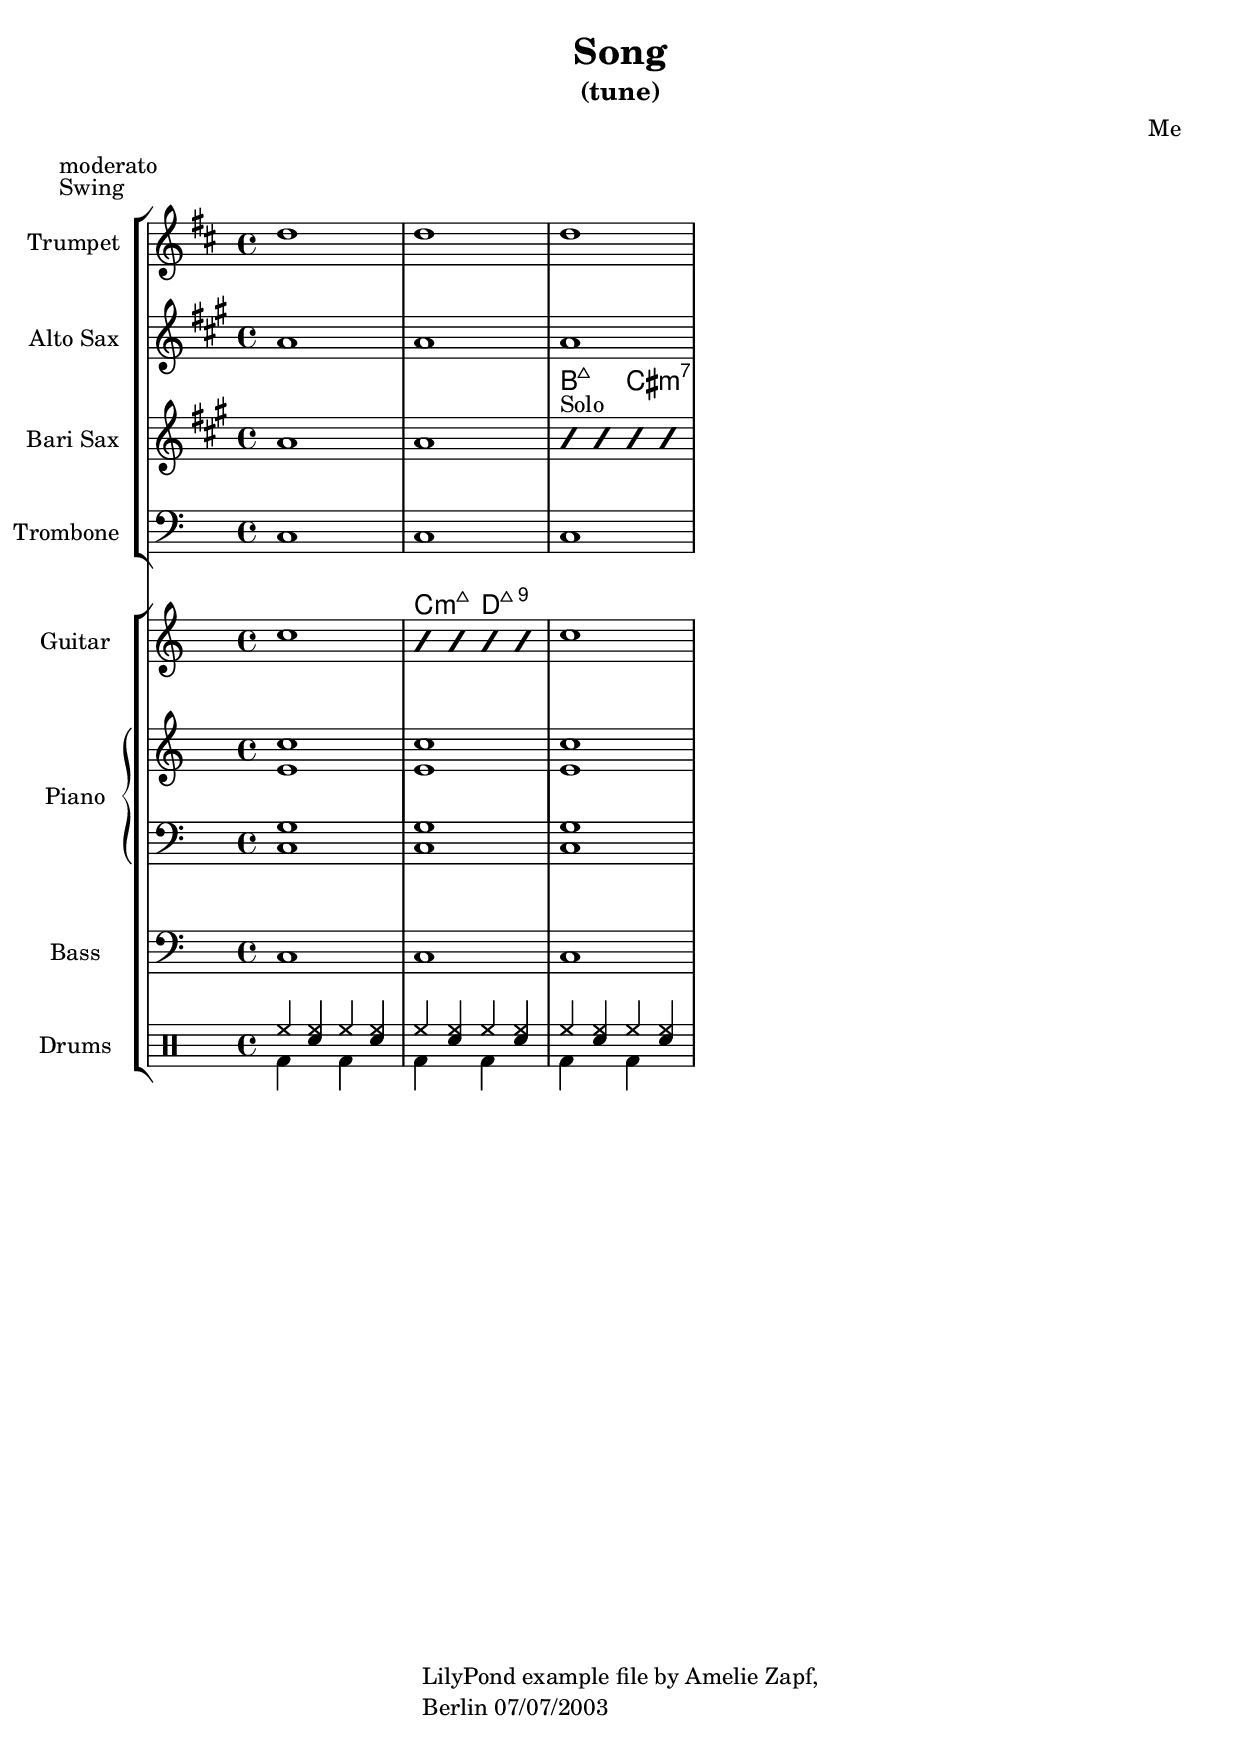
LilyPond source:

%% Do not edit this file; it is automatically
%% generated from LSR http://lsr.dsi.unimi.it
%% This file is in the public domain.
\version "2.13.39"

\header {
  lsrtags = "keyboards, percussion, fretted-strings, template"

%% Translation of GIT committish: a874fda3641c9e02f61be5c41b215b8304b8ed00
  texidoces = "
Ésta es una plantilla bastante avanzada, para un conjunto de
jazz. Observe que la notación de todos los instrumentos está en
@code{\\key c \\major} (Do mayor). Esto se refiere al tono de
concierto; la armadura se transporta automáticamente si la música está
dentro de una sección @code{\\transpose}.

"
  doctitlees = "Plantilla para combo de jazz"


%% Translation of GIT committish: 0a868be38a775ecb1ef935b079000cebbc64de40
  texidocde = "
Hier ist ein ziemlich kompliziertes Beispiel für ein Jazz-Ensemble. Achtung:
Alle Instrumente sind in @code{\\key c \major} (C-Dur) notiert. Das bezieht sich
auf die klingende Musik: LilyPond transponiert die Tonart automatisch, wenn
sich die Noten innerhalb eines @code{\\transpose}-Abschnitts befinden.

"

  doctitlede = "Vorlage für Jazz-Combo"

%% Translation of GIT committish: bdfe3dc8175a2d7e9ea0800b5b04cfb68fe58a7a
  texidocfr = "
Bien que compliqué de prime abord, voici un canevas tout à fait indiqué
pour les ensembles de jazz.  Vous noterez que tous les instruments sont
notés en ut (@code{\\key c \major}), la tonalité de concert.  Les notes
seront automatiquement transposée dès lors qu'elles seront inscrites
dans une section @code{\\transpose}.

"
  doctitlefr = "Symboles de jazz"

  texidoc = "
This is quite an advanced template, for a jazz ensemble. Note that all
instruments are notated in @code{\\key c \\major}. This refers to the
key in concert pitch; the key will be automatically transposed if the
music is within a @code{\\transpose} section.

"
  doctitle = "Jazz combo template"
} % begin verbatim

\header {
  title = "Song"
  subtitle = "(tune)"
  composer = "Me"
  meter = "moderato"
  piece = "Swing"
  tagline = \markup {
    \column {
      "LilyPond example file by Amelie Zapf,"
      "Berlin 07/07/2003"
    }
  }
}

%#(set-global-staff-size 16)
\include "english.ly"

%%%%%%%%%%%% Some macros %%%%%%%%%%%%%%%%%%%

sl = {
  \override NoteHead #'style = #'slash
  \override Stem #'transparent = ##t
}
nsl = {
  \revert NoteHead #'style
  \revert Stem #'transparent
}
crOn = \override NoteHead #'style = #'cross
crOff = \revert NoteHead #'style

%% insert chord name style stuff here.

jazzChords = { }

%%%%%%%%%%%% Keys'n'thangs %%%%%%%%%%%%%%%%%

global = { \time 4/4 }

Key = { \key c \major }

% ############ Horns ############

% ------ Trumpet ------
trpt = \transpose c d \relative c'' {
  \Key
  c1 | c | c |
}
trpHarmony = \transpose c' d {
  \jazzChords
}
trumpet = {
  \global
  \set Staff.instrumentName = #"Trumpet"
  \clef treble
  <<
    \trpt
  >>
}

% ------ Alto Saxophone ------
alto = \transpose c a \relative c' {
  \Key
  c1 | c | c |
}
altoHarmony = \transpose c' a {
  \jazzChords
}
altoSax = {
  \global
  \set Staff.instrumentName = #"Alto Sax"
  \clef treble
  <<
    \alto
  >>
}

% ------ Baritone Saxophone ------
bari = \transpose c a' \relative c {
  \Key
  c1
  c1
  \sl
  d4^"Solo" d d d
  \nsl
}
bariHarmony = \transpose c' a \chordmode {
  \jazzChords s1 s d2:maj e:m7
}
bariSax = {
  \global
  \set Staff.instrumentName = #"Bari Sax"
  \clef treble
  <<
    \bari
  >>
}

% ------ Trombone ------
tbone = \relative c {
  \Key
  c1 | c | c
}
tboneHarmony = \chordmode {
  \jazzChords
}
trombone = {
  \global
  \set Staff.instrumentName = #"Trombone"
  \clef bass
  <<
    \tbone
  >>
}

% ############ Rhythm Section #############

% ------ Guitar ------
gtr = \relative c'' {
  \Key
  c1
  \sl
  b4 b b b
  \nsl
  c1
}
gtrHarmony = \chordmode {
  \jazzChords
  s1 c2:min7+ d2:maj9
}
guitar = {
  \global
  \set Staff.instrumentName = #"Guitar"
  \clef treble
  <<
    \gtr
  >>
}

%% ------ Piano ------
rhUpper = \relative c'' {
  \voiceOne
  \Key
  c1 | c | c
}
rhLower = \relative c' {
  \voiceTwo
  \Key
  e1 | e | e
}

lhUpper = \relative c' {
  \voiceOne
  \Key
  g1 | g | g
}
lhLower = \relative c {
  \voiceTwo
  \Key
  c1 | c | c
}

PianoRH = {
  \clef treble
  \global
  \set Staff.midiInstrument = #"acoustic grand"
  <<
    \new Voice = "one" \rhUpper
    \new Voice = "two" \rhLower
  >>
}
PianoLH = {
  \clef bass
  \global
  \set Staff.midiInstrument = #"acoustic grand"
  <<
    \new Voice = "one" \lhUpper
    \new Voice = "two" \lhLower
  >>
}

piano = {
  <<
    \set PianoStaff.instrumentName = #"Piano"
    \new Staff = "upper" \PianoRH
    \new Staff = "lower" \PianoLH
  >>
}

% ------ Bass Guitar ------
Bass = \relative c {
  \Key
  c1 | c | c
}
bass = {
  \global
  \set Staff.instrumentName = #"Bass"
  \clef bass
  <<
    \Bass
  >>
}

% ------ Drums ------
up = \drummode {
  \voiceOne
  hh4 <hh sn> hh <hh sn>
  hh4 <hh sn> hh <hh sn>
  hh4 <hh sn> hh <hh sn>
}
down = \drummode {
  \voiceTwo
  bd4 s bd s
  bd4 s bd s
  bd4 s bd s
}

drumContents = {
  \global
  <<
    \set DrumStaff.instrumentName = #"Drums"
    \new DrumVoice \up
    \new DrumVoice \down
  >>
}

%%%%%%%%% It All Goes Together Here %%%%%%%%%%%%%%%%%%%%%%

\score {
  <<
    \new StaffGroup = "horns" <<
      \new Staff = "trumpet" \trumpet
      \new Staff = "altosax" \altoSax
      \new ChordNames = "barichords" \bariHarmony
      \new Staff = "barisax" \bariSax
      \new Staff = "trombone" \trombone
    >>

    \new StaffGroup = "rhythm" <<
      \new ChordNames = "chords" \gtrHarmony
      \new Staff = "guitar" \guitar
      \new PianoStaff = "piano" \piano
      \new Staff = "bass" \bass
      \new DrumStaff \drumContents
    >>
  >>
  \layout {
    \context { \Staff \RemoveEmptyStaves }
    \context {
      \Score
      \override BarNumber #'padding = #3
      \override RehearsalMark #'padding = #2
      skipBars = ##t
    }
  }
  \midi { }
}

